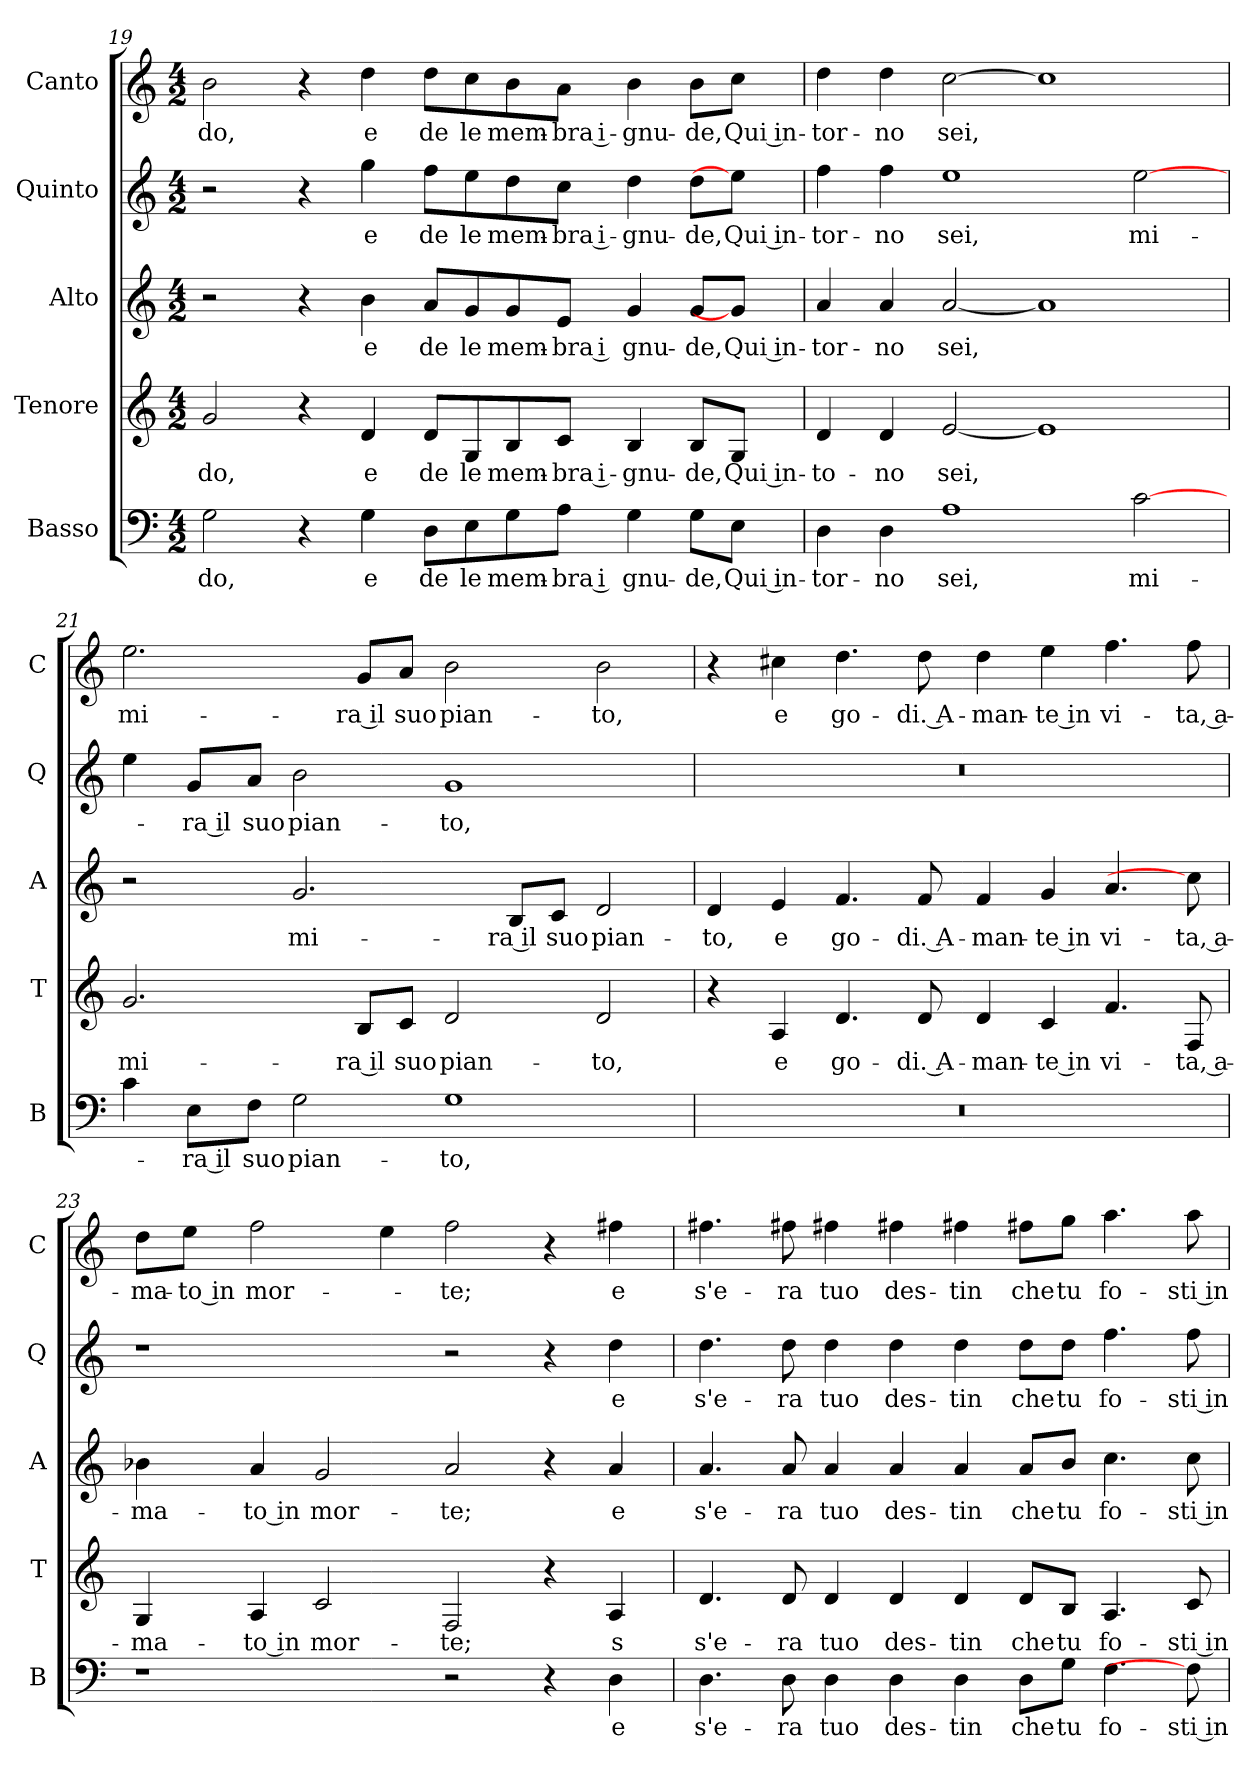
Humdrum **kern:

**kern	**text	**kern	**text	**kern	**text	**kern	**text	**kern	**text
*part5	*part5	*part4	*part4	*part3	*part3	*part2	*part2	*part1	*part1
*staff5	*staff5	*staff4	*staff4	*staff3	*staff3	*staff2	*staff2	*staff1	*staff1
*I"Basso	*	*I"Tenore	*	*I"Alto	*	*I"Quinto	*	*I"Canto	*
*I'B	*	*I'T	*	*I'A	*	*I'Q	*	*I'C	*
*clefF4	*	*clefG2	*	*clefG2	*	*clefG2	*	*clefG2	*
*k[]	*	*k[]	*	*k[]	*	*k[]	*	*k[]	*
*M4/2	*	*M4/2	*	*M4/2	*	*M4/2	*	*M4/2	*
=19	=19	=19	=19	=19	=19	=19	=19	=19	=19
2G	-do,	2g	-do,	2r	.	2r	.	2b	-do,
4r	.	4r	.	4r	.	4r	.	4r	.
4G	e	4d	e	4b	e	4gg	e	4dd	e
8DL	de	8dL	de	8aL	de	8ffL	de	8ddL	de
8E	le	8G	le	8g	le	8ee	le	8cc	le
8G	mem-	8B	mem-	8g	mem-	8dd	mem-	8b	mem-
8AJ	-bra i	8cJ	-bra i-	8eJ	-bra i	8ccJ	-bra i-	8aJ	-bra i-
4G	gnu-	4B	-gnu-	4g	gnu-	4dd	-gnu-	4b	-gnu-
8GL	-de,	8BL	-de,	8gL	-de,	8ddL	-de,	8bL	-de,
8EJ	Qui in-	8GJ	Qui in-	8gJ]	Qui in-	8eeJ]	Qui in-	8ccJ	Qui in-
=20	=20	=20	=20	=20	=20	=20	=20	=20	=20
4D	-tor-	4d	-to-	4a	-tor-	4ff	-tor-	4dd	-tor-
4D	-no	4d	-no	4a	-no	4ff	-no	4dd	-no
1A	sei,	[2e	sei,	[2a	sei,	1ee	sei,	[2cc	sei,
.	.	1e]	.	1a]	.	.	.	1cc]	.
[2c	mi-	.	.	.	.	[2ee	mi-	.	.
=21	=21	=21	=21	=21	=21	=21	=21	=21	=21
4c	.	2.g	mi-	2r	.	4ee	.	2.ee	mi-
8EL	-ra il	.	.	.	.	8gL	-ra il	.	.
8FJ	suo	.	.	.	.	8aJ	suo	.	.
2G	pian-	.	.	2.g	mi-	2b	pian-	.	.
.	.	8BL	-ra il	.	.	.	.	8gL	-ra il
.	.	8cJ	suo	.	.	.	.	8aJ	suo
1G	-to,	2d	pian-	.	.	1g	-to,	2b	pian-
.	.	.	.	8BL	-ra il	.	.	.	.
.	.	.	.	8cJ	suo	.	.	.	.
.	.	2d	-to,	2d	pian-	.	.	2b	-to,
=22	=22	=22	=22	=22	=22	=22	=22	=22	=22
0r	.	4r	.	4d	-to,	0r	.	4r	.
.	.	4A	e	4e	e	.	.	4cc#X	e
.	.	4.d	go-	4.f	go-	.	.	4.dd	go-
.	.	8d	-di. A-	8f	-di. A-	.	.	8dd	-di. A-
.	.	4d	-man-	4f	-man-	.	.	4dd	-man-
.	.	4c	-te in	4g	-te in	.	.	4ee	-te in
.	.	4.f	vi-	4.a	vi-	.	.	4.ff	vi-
.	.	8F	-ta, a-	8cc]	-ta, a-	.	.	8ff	-ta, a-
=23	=23	=23	=23	=23	=23	=23	=23	=23	=23
1r	.	4G	-ma-	4b-X	-ma-	1r	.	8ddL	-ma-
.	.	.	.	.	.	.	.	8eeJ	-to in
.	.	4A	-to in	4a	-to in	.	.	2ff	mor-
.	.	2c	mor-	2g	mor-	.	.	.	.
.	.	.	.	.	.	.	.	4ee	.
2r	.	2F	-te;	2a	-te;	2r	.	2ff	-te;
4r	.	4r	.	4r	.	4r	.	4r	.
4D	e	4A	s	4a	e	4dd	e	4ff#X	e
=24	=24	=24	=24	=24	=24	=24	=24	=24	=24
4.D	s'e-	4.d	s'e-	4.a	s'e-	4.dd	s'e-	4.ff#X	s'e-
8D	-ra	8d	-ra	8a	-ra	8dd	-ra	8ff#X	-ra
4D	tuo	4d	tuo	4a	tuo	4dd	tuo	4ff#X	tuo
4D	des-	4d	des-	4a	des-	4dd	des-	4ff#X	des-
4D	-tin	4d	-tin	4a	-tin	4dd	-tin	4ff#X	-tin
8DL	che	8dL	che	8aL	che	8ddL	che	8ff#XL	che
8GJ	tu	8BJ	tu	8bJ	tu	8ddJ	tu	8ggJ	tu
4.F	fo-	4.A	fo-	4.cc	fo-	4.ff	fo-	4.aa	fo-
8F]	-sti in	8c	-sti in	8cc	-sti in	8ff	-sti in	8aa	-sti in
=	=	=	=	=	=	=	=	=	=
*-	*-	*-	*-	*-	*-	*-	*-	*-	*-
